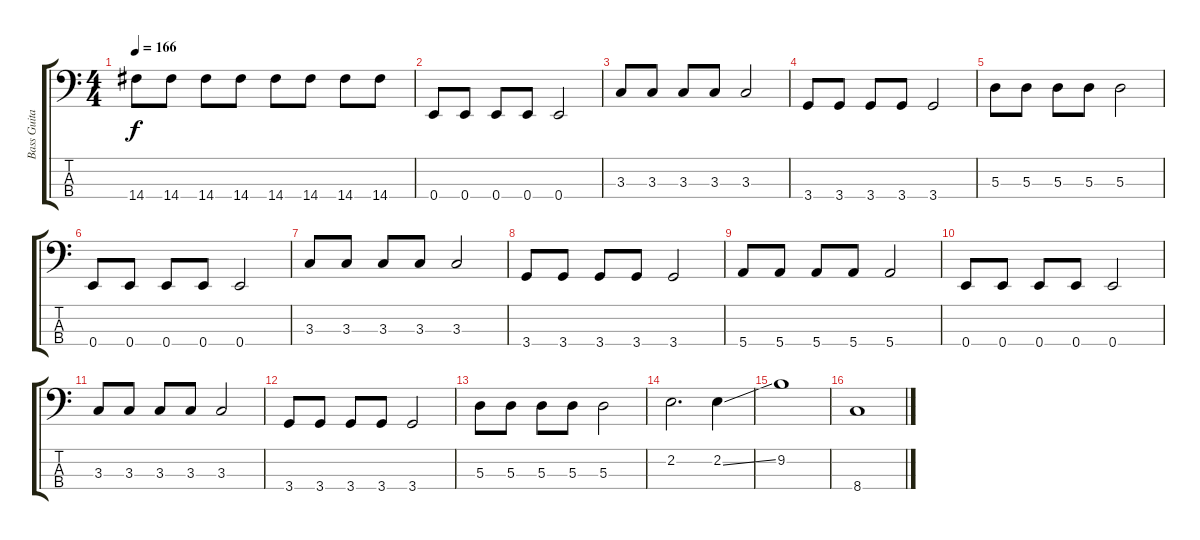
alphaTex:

\track ("Bass Guitar" "Bass Guita") {instrument electricbassfinger}
\staff {score tabs}
\tuning (G2 D2 A1 E1) {hide}
\ts (4 4)
\tempo 166
\clef f4
\ks c
14.4.8{dy f} 14.4.8 14.4.8 14.4.8 14.4.8 14.4.8 14.4.8 14.4.8 |
0.4.8 0.4.8 0.4.8 0.4.8 0.4.2 |
3.3.8 3.3.8 3.3.8 3.3.8 3.3.2 |
3.4.8 3.4.8 3.4.8 3.4.8 3.4.2 |
5.3.8 5.3.8 5.3.8 5.3.8 5.3.2 |
0.4.8 0.4.8 0.4.8 0.4.8 0.4.2 |
3.3.8 3.3.8 3.3.8 3.3.8 3.3.2 |
3.4.8 3.4.8 3.4.8 3.4.8 3.4.2 |
5.4.8 5.4.8 5.4.8 5.4.8 5.4.2 |
0.4.8 0.4.8 0.4.8 0.4.8 0.4.2 |
3.3.8 3.3.8 3.3.8 3.3.8 3.3.2 |
3.4.8 3.4.8 3.4.8 3.4.8 3.4.2 |
5.3.8 5.3.8 5.3.8 5.3.8 5.3.2 |
2.2.2{d} 2.2{ss}.4 |
9.2.1 |
8.4.1
